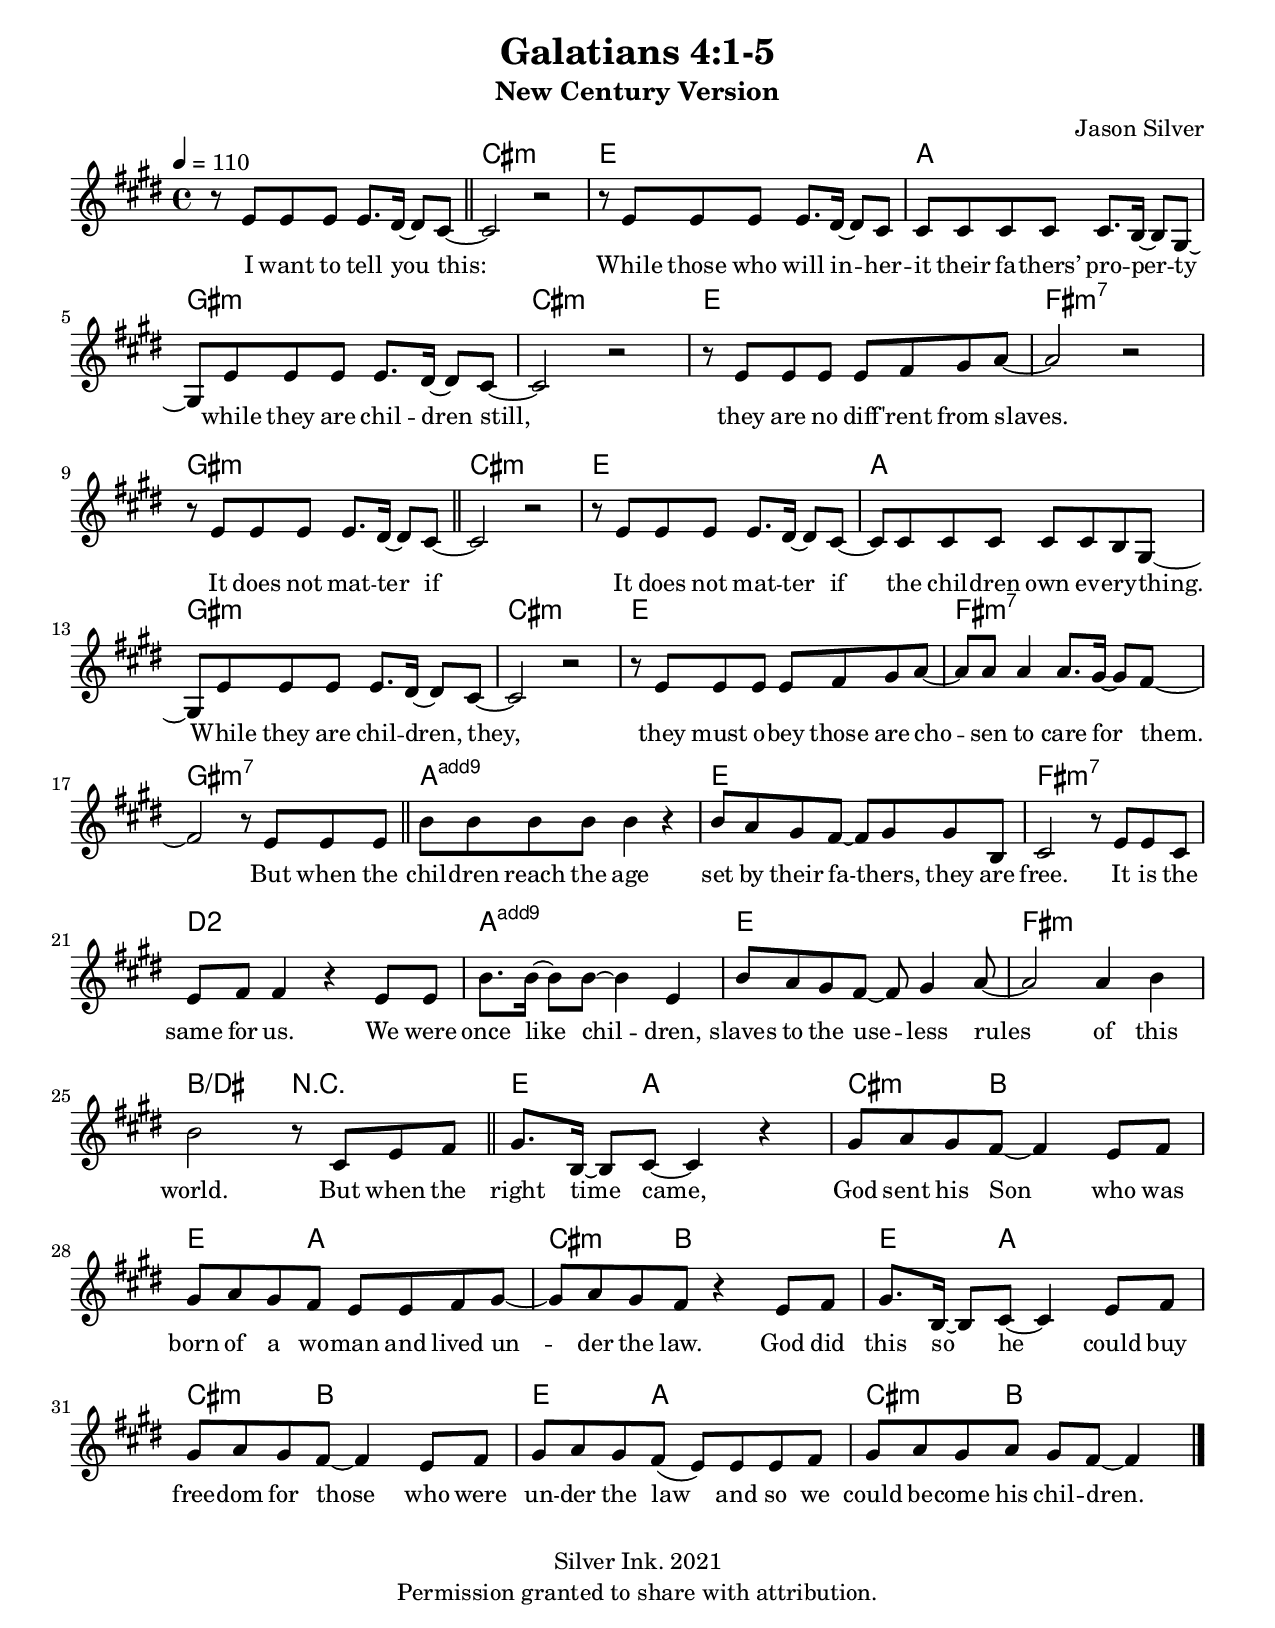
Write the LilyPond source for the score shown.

\language "english"
\version "2.18.2"
#(define (line-break-every-nth-engraver bars-per-line)
  (lambda (context)
     (make-engraver
       (acknowledgers ((paper-column-interface engraver grob source-engraver)
         (let ((current-bar (ly:context-property context 'currentBarNumber)))
           (if (= (remainder current-bar bars-per-line) 1)
               (if (eq? #t (ly:grob-property grob 'non-musical))
                   (set! (ly:grob-property grob 'line-break-permission) 'force)
                   (set! (ly:grob-property grob 'line-break-permission)
'())))))))))

\header {
  title = "Galatians 4:1-5"
  subtitle = "New Century Version"
  composer = "Jason Silver"
  poet = ""
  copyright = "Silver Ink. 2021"
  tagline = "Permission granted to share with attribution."
}
\paper {
  top-margin = #10
  bottom-margin = #4
  right-margin = #12
  left-margin = #12
  indent = #0
 %min-systems-per-page = 8 % this allows you to squish line spacing

  % the distance between two systems in the same score:
  system-system-spacing = #'((basic-distance . 15 ) (minimum-distance . 0) (padding . -.5 ) (stretchability . 00))
  % the distance between the last system of a score and the first system of the score that follows it, when no (title or top-level) markup exists between them:
  score-system-spacing = #'((basic-distance . 0) (minimum-distance . 0) (padding . 0) (stretchability . 0))
  % the distance between a (title or top-level) markup and the system that follows it:
  markup-system-spacing = #'((basic-distance . 0) (padding . 0) (stretchability . 0))
  % the distance between the last system of a score and the (title or top-level) markup that follows it:
  score-markup-spacing = #'((basic-distance . 5) (padding . 0) (stretchability . 0))
  % the distance between two (title or top-level) markups:
  markup-markup-spacing = #'((basic-distance . 0) (padding . 0))
  % the distance from the top of the printable area (i.e. the bottom of the top margin) to the first system on a page, when there is no (title or top-level) markup between the two:
  top-system-spacing = #'((basic-distance . 0) (minimum-distance . 0) (padding . 0))
  % the distance from the top of the printable area (i.e. the bottom of the top margin) to the first (title or top-level) markup on a page, when there is no system between the two:
  top-markup-spacing = #'((basic-distance . 0) (minimum-distance . 0) (padding . 0))
  % the distance from the last system or top-level markup on a page to the bottom of the printable area (i.e. the top of the bottom margin):
  last-bottom-spacing = #'((basic-distance . 10 ) (minimum-distance . 0) (padding . 0) (stretchability . 0))

  paper-width = 21.59\cm
  paper-height = 27.94\cm
}
slashOn = {
  \override Rest #'stencil = #ly:percent-repeat-item-interface::beat-slash
  \override Rest #'thickness = #'0.48
  \override Rest #'slope = #'1.2
  \override Rest #'Y-offset = #'-.0
}
slashOff = {
  \revert Rest #'stencil
}
LyricFontSize = #.5
lyricNote = {
  % use \once \set melismaBusyProperties = #'(tieMelismaBusy) on the tie where the note sits
  \once \override Lyrics.LyricText.font-shape = #'italic
  \once \override Lyrics.LyricText.font-size = #.2
  \once \override LyricText.self-alignment-X = #LEFT
}
lyricNotePlacement = {
	\once \override NoteHead.stencil = #ly:text-interface::print
	\once \override NoteHead.text = \markup \musicglyph #"rests.2"
	\once  \hide Stem
}
sectionTitle = #(define-music-function
    (parser location theTitle)
    (string?)
    #{
    \mark \markup { \large \bold \concat { "            " #theTitle } }
    #}
)
textRepeats  = #(define-music-function
    (parser location theTitle)
    (string?)
    #{
    \once \override Score.RehearsalMark #'break-visibility = #'#(#t #t #f)
    \mark \markup { \right-align \small #theTitle }
    #}
)
GotoCoda = {
  \once \override Score.RehearsalMark #'break-visibility = #'#(#t #t #f)
  \mark \markup { \small \musicglyph #"scripts.coda" }
}
Coda = {
  \once \override Score.RehearsalMark #'break-visibility = #'#(#f #t #t)
  \mark \markup { \small \musicglyph #"scripts.coda" }
}
Segno = {
  \once \override Score.RehearsalMark #'break-visibility = #'#(#f #t #t)
  \mark \markup { \small \musicglyph #"scripts.segno" }
}
chExceptionMusic = {
  <c d e g>1-\markup { "2" } % notate as 1.2.3.5
  <c f g>1-\markup {"sus"}
  <c a d g>1-\markup { "m2" } % 1.6.2.
  <c e g d'>1-\markup { \super "add9" } % 1.3.5.9
  <c ef g d'>1-\markup { "m" \super "add9" } % 1.3.5.9
}
chExceptions = #(append (sequential-music-to-chord-exceptions chExceptionMusic #t) ignatzekExceptions)
chordNames = \chordmode {
	\set chordNameExceptions = #chExceptions
	\set chordChanges = ##t % ##t(true) or ##f(false)
	\set Staff.midiInstrument = #"piano"
  \skip1 cs1:m e a gs:m cs:m e fs:m7 gs:m cs1:m e a gs:m cs:m e fs:m7 gs:m7 a:1.3.5.9 e fs:m7 d:1.2.3.5
  a:1.3.5.9 e fs:m b2:/ds r2  
  e4. a8~a2 cs4.:m b8~b2 e4. a8~a2 cs4.:m b8~b2 e4. a8~a2 cs4.:m b8~b2 e4. a8~a2 cs4.:m b8~b2
}
melody = \relative c'{
	\set Staff.midiInstrument = #"piano"
	%           \set melismaBusyProperties = #'()
	\time 4/4
	\key e  \major
	\clef treble
	\tempo 4 = 110
	%\set melismaBusyProperties = #'()
	%\unset melismaBusyProperties
  r8 e e e e8. ds16~ds8 cs8~ \bar "||" cs2 r2 | r8 e e e e8. ds16~ds8 cs8 cs cs cs cs cs8. b16~b8 gs8~gs8 
  e' e e e8. ds16~ds8 cs8~cs2 r2 | r8 e e e e fs gs a~a2 r2 
  r8 e e e e8. ds16~ds8 cs8~ \bar "||" cs2 r2 | r8 e e e e8. ds16~ds8 cs8~cs cs cs cs cs cs b8 gs8~gs8 
  e' e e e8. ds16~ds8 cs8~cs2 r2 | r8 e e e e fs gs a~a a a4 a8. gs16~gs8 fs8~fs2 r8 e e e \bar "||"
  b'8 b b b b4 r4 b8 a gs fs~fs gs gs b, cs2 r8 e e cs e fs fs4 r4 e8 e
  b'8. b16~b8 b8~b4 e, b'8 a gs fs~fs gs4 a8~a2 a4 b b2 


  r8 cs, e fs \bar "||" gs8. b,16~b8 cs8~cs4 r4 | gs'8 a gs fs~fs4 e8 fs | gs8 a gs fs e e fs gs~gs a gs fs r4 e8 fs
  gs8. b,16~b8 cs8~cs4 e8 fs | gs8 a gs fs~fs4 e8 fs | gs8 a gs fs(e) e e fs gs a gs a gs fs8~fs4
	\bar "|."
}
nothing = \lyricmode {}
verseone = \lyricmode {
	\override LyricText #'font-size = \LyricFontSize
    I want to tell you this:
    While those who will in -- her -- it their fa -- thers’ pro -- per -- ty 
    while they are chil -- dren still,
    they are no diff -- 'rent from slaves.
    It does not mat -- ter if
    It does not mat -- ter if the chil -- dren own ev -- ery -- thing.
    While they are chil -- dren, they, 
    they must o -- bey those are cho -- sen to care for them.

    But when the chil -- dren reach the age set by their fa -- thers, they are free.
    It is the same for us.
    We were once like chil -- dren, slaves to the use -- less rules of this world.

    But when the right time came,
    God sent his Son
    who was born of a wo -- man and lived un -- der the law.
    God did this so he
    could buy free -- dom for those
    who were un -- der the law
    and so we could be -- come his chil -- dren.

}
versetwo = \lyricmode {
	\override LyricText #'font-size = \LyricFontSize

}
versethree = \lyricmode {
	\override LyricText #'font-size = \LyricFontSize
	%\set stanza = "3."
}
versefour = \lyricmode {
	\override LyricText #'font-size = \LyricFontSize
	\set stanza = "3."
}
versefive = \lyricmode {
	\override LyricText #'font-size = \LyricFontSize
	\set stanza = "4."
}
versesix = \lyricmode {
	\override LyricText #'font-size = \LyricFontSize
}
verseseven = \lyricmode {
	\override LyricText #'font-size = \LyricFontSize
}
verseeight = \lyricmode {
}
\score {
	<<
		\new ChordNames  \with {midiInstrument = #"piano"} {
			\chordNames
		}
		\new Staff
		<<
			\new Voice = "one" {
				\melody
			}
			\addlyrics {
				\verseone
			}
			\addlyrics {
				\versetwo
			}
			\addlyrics {
				\versethree
			}
			\addlyrics {
				\versefour
			}
			\addlyrics {
				\versefive
			}
			\addlyrics {
				\versesix
			}
			\addlyrics {
				\verseseven
			}
			\addlyrics {
				\verseeight
			}
			>>
	>>
	\layout {
		#(layout-set-staff-size 20)
		\context {
			\Score
			% \override NonMusicalPaperColumn #'line-break-permission = ##f
			%\consists #(line-break-every-nth-engraver 4)
		}
	}
	\midi { }
}